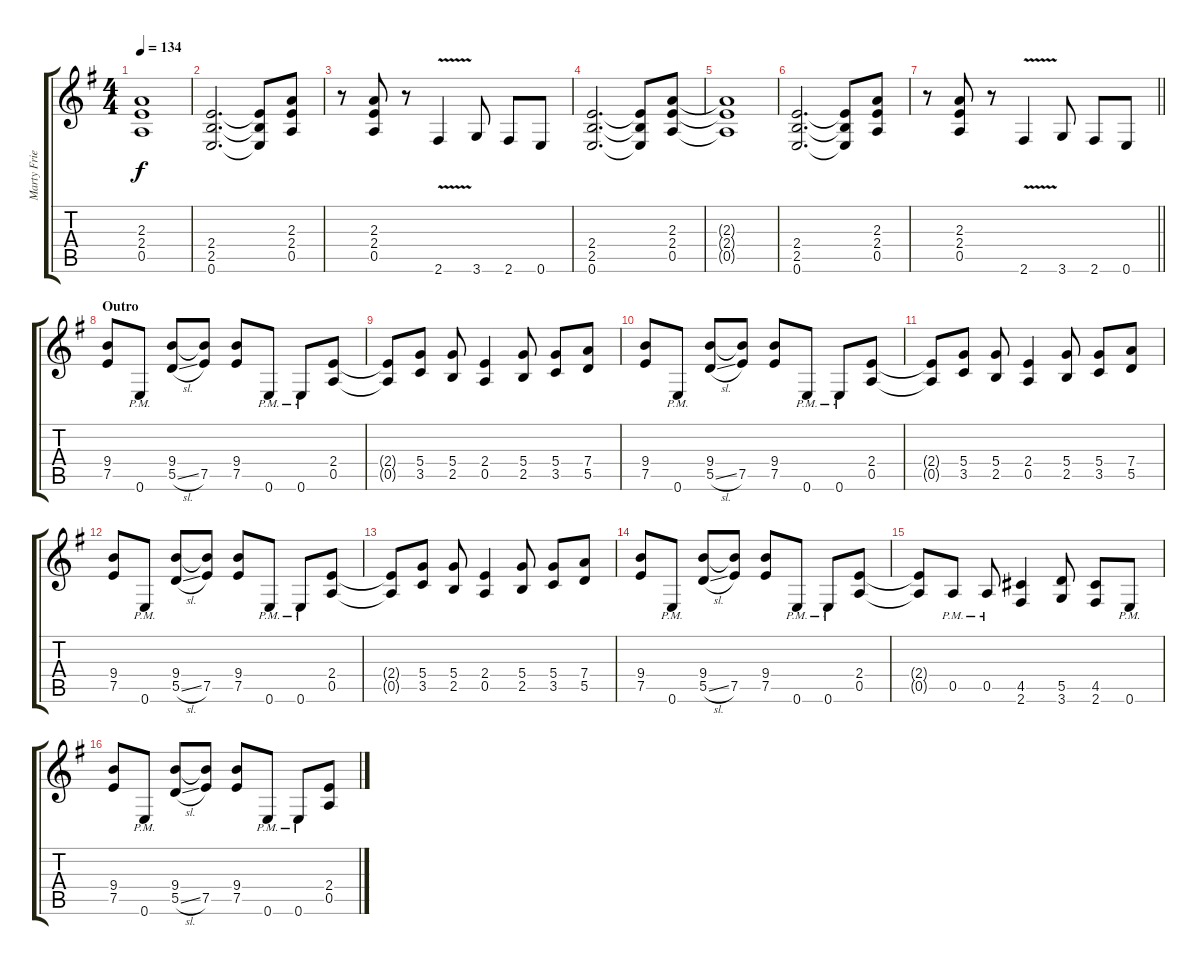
\track ("Marty Friedman" "Marty Frie") {instrument overdrivenguitar}
\staff {score tabs}
\tuning (E4 B3 G3 D3 A2 E2) {hide}
\ts (4 4)
\tempo 134
\clef g2
\ks eminor
(2.3{t} 2.4{t} 0.5{t}).1{dy f} |
(2.4 2.5 0.6).2{d} (2.4{t} 2.5{t} 0.6{t}).8 (2.3 2.4 0.5).8 |
r.8 (2.3 2.4 0.5).8 r.8 2.6{v}.4 3.6.8 2.6.8 0.6.8 |
(2.4 2.5 0.6).2{d} (2.4{t} 2.5{t} 0.6{t}).8 (2.3 2.4 0.5).8 |
(2.3{t} 2.4{t} 0.5{t}).1 |
(2.4 2.5 0.6).2{d} (2.4{t} 2.5{t} 0.6{t}).8 (2.3 2.4 0.5).8 |
\barLineRight lightlight
r.8 (2.3 2.4 0.5).8 r.8 2.6{v}.4 3.6.8 2.6.8 0.6.8 |
\section ("" "Outro")
(9.4 7.5).8 0.6{pm}.8 (9.4 5.5{sl}).8 (9.4{t} 7.5).8 (9.4 7.5).8 0.6{pm}.8 0.6{pm}.8 (2.4 0.5).8 |
(2.4{t} 0.5{t}).8 (5.4 3.5).8 (5.4 2.5).8 (2.4 0.5).4 (5.4 2.5).8 (5.4 3.5).8 (7.4 5.5).8 |
(9.4 7.5).8 0.6{pm}.8 (9.4 5.5{sl}).8 (9.4{t} 7.5).8 (9.4 7.5).8 0.6{pm}.8 0.6{pm}.8 (2.4 0.5).8 |
(2.4{t} 0.5{t}).8 (5.4 3.5).8 (5.4 2.5).8 (2.4 0.5).4 (5.4 2.5).8 (5.4 3.5).8 (7.4 5.5).8 |
(9.4 7.5).8 0.6{pm}.8 (9.4 5.5{sl}).8 (9.4{t} 7.5).8 (9.4 7.5).8 0.6{pm}.8 0.6{pm}.8 (2.4 0.5).8 |
(2.4{t} 0.5{t}).8 (5.4 3.5).8 (5.4 2.5).8 (2.4 0.5).4 (5.4 2.5).8 (5.4 3.5).8 (7.4 5.5).8 |
(9.4 7.5).8 0.6{pm}.8 (9.4 5.5{sl}).8 (9.4{t} 7.5).8 (9.4 7.5).8 0.6{pm}.8 0.6{pm}.8 (2.4 0.5).8 |
(2.4{t} 0.5{t}).8 0.5{pm}.8 0.5{pm}.8 (4.5 2.6).4 (5.5 3.6).8 (4.5 2.6).8 0.6{pm}.8 |
(9.4 7.5).8 0.6{pm}.8 (9.4 5.5{sl}).8 (9.4{t} 7.5).8 (9.4 7.5).8 0.6{pm}.8 0.6{pm}.8 (2.4 0.5).8
